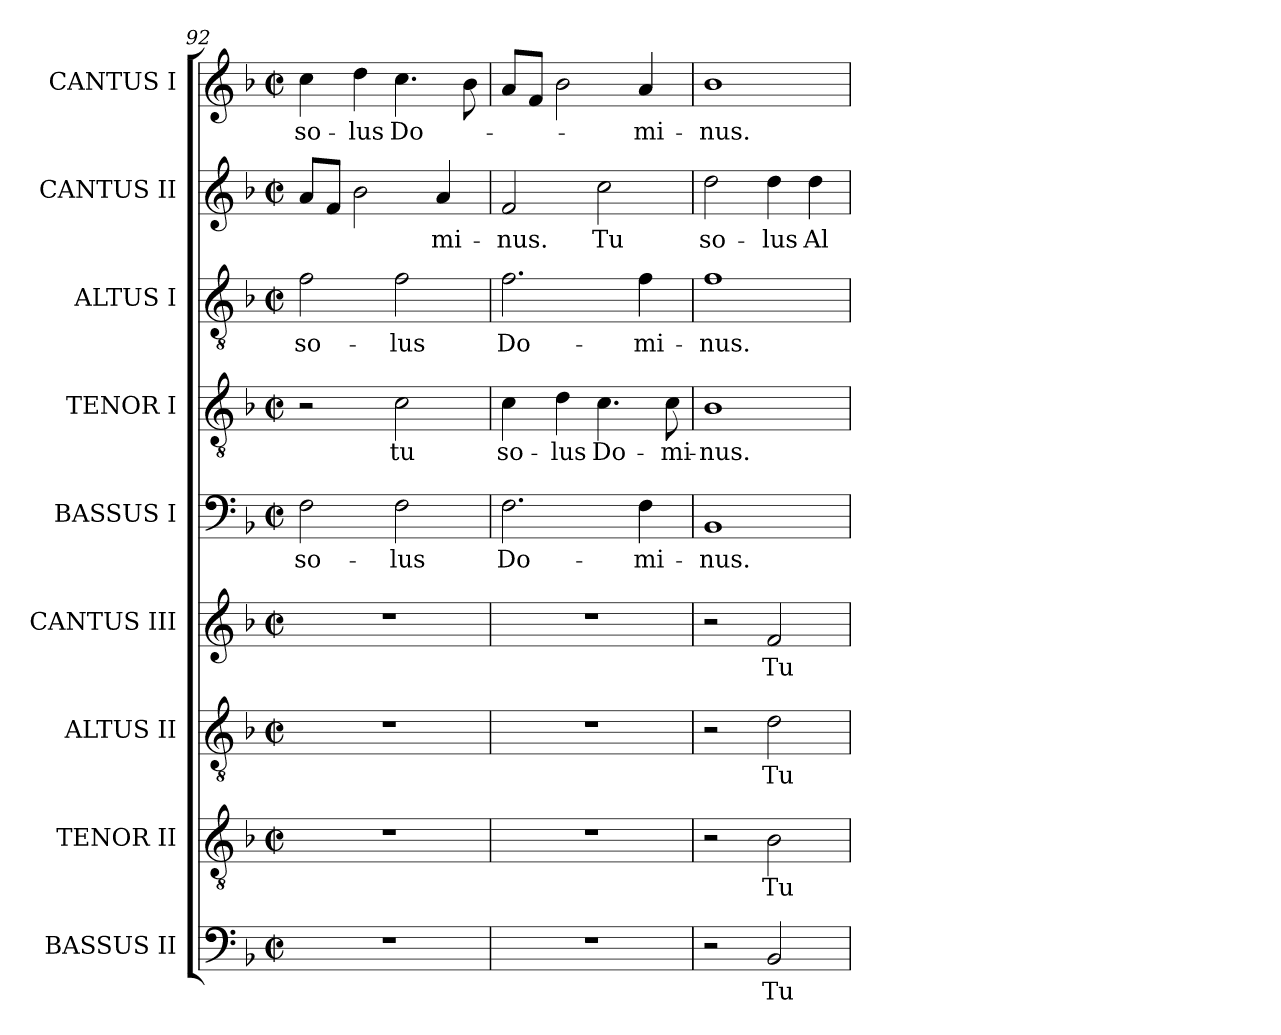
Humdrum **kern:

**kern	**text	**kern	**text	**kern	**text	**kern	**text	**kern	**text	**kern	**text	**kern	**text	**kern	**text	**kern	**text
*part9	*part9	*part8	*part8	*part7	*part7	*part6	*part6	*part5	*part5	*part4	*part4	*part3	*part3	*part2	*part2	*part1	*part1
*staff9	*staff9	*staff8	*staff8	*staff7	*staff7	*staff6	*staff6	*staff5	*staff5	*staff4	*staff4	*staff3	*staff3	*staff2	*staff2	*staff1	*staff1
*I"BASSUS II	*	*I"TENOR II	*	*I"ALTUS II	*	*I"CANTUS III	*	*I"BASSUS I	*	*I"TENOR I	*	*I"ALTUS I	*	*I"CANTUS II	*	*I"CANTUS I	*
*I'B. II	*	*I'T. II	*	*I'A. II	*	*I'C. III	*	*I'B. I	*	*I'T. I	*	*I'A. I	*	*I'C. II	*	*I'C. I	*
*clefF4	*	*clefGv2	*	*clefGv2	*	*clefG2	*	*clefF4	*	*clefGv2	*	*clefGv2	*	*clefG2	*	*clefG2	*
*	*	*ITrd7c12	*	*ITrd7c12	*	*	*	*	*	*ITrd7c12	*	*ITrd7c12	*	*	*	*	*
*k[b-]	*	*k[b-]	*	*k[b-]	*	*k[b-]	*	*k[b-]	*	*k[b-]	*	*k[b-]	*	*k[b-]	*	*k[b-]	*
*F:	*	*F:	*	*F:	*	*F:	*	*F:	*	*F:	*	*F:	*	*F:	*	*F:	*
*M2/2	*	*M2/2	*	*M2/2	*	*M2/2	*	*M2/2	*	*M2/2	*	*M2/2	*	*M2/2	*	*M2/2	*
*met(c|)	*	*met(c|)	*	*met(c|)	*	*met(c|)	*	*met(c|)	*	*met(c|)	*	*met(c|)	*	*met(c|)	*	*met(c|)	*
=92	=92	=92	=92	=92	=92	=92	=92	=92	=92	=92	=92	=92	=92	=92	=92	=92	=92
!	!	!	!	!	!	!	!	!	!LO:LY:b:color=#000000	!	!	!	!	!	!	!	!
!	!	!	!	!	!	!	!	!	!	!	!	!	!LO:LY:b:color=#000000	!	!	!	!
!	!	!	!	!	!	!	!	!	!	!	!	!	!	!	!	!	!LO:LY:b:color=#000000
1r	.	1r	.	1r	.	1r	.	2Fi\	so-	2r	.	2Fi\	so-	8ai/L	.	4cci\	so-
.	.	.	.	.	.	.	.	.	.	.	.	.	.	8fi/J	.	.	.
!	!	!	!	!	!	!	!	!	!	!	!	!	!	!	!	!	!LO:LY:b:color=#000000
.	.	.	.	.	.	.	.	.	.	.	.	.	.	2b-i\	.	4ddi\	-lus
!	!	!	!	!	!	!	!	!	!LO:LY:b:color=#000000	!	!	!	!	!	!	!	!
!	!	!	!	!	!	!	!	!	!	!	!LO:LY:b:color=#000000	!	!	!	!	!	!
!	!	!	!	!	!	!	!	!	!	!	!	!	!LO:LY:b:color=#000000	!	!	!	!
!	!	!	!	!	!	!	!	!	!	!	!	!	!	!	!	!	!LO:LY:b:color=#000000
.	.	.	.	.	.	.	.	2Fi\	-lus	2Ci\	tu	2Fi\	-lus	.	.	4.cci\	Do-
!	!	!	!	!	!	!	!	!	!	!	!	!	!	!	!LO:LY:b:color=#000000	!	!
.	.	.	.	.	.	.	.	.	.	.	.	.	.	4ai/	-mi-	.	.
.	.	.	.	.	.	.	.	.	.	.	.	.	.	.	.	8b-i\	.
=93	=93	=93	=93	=93	=93	=93	=93	=93	=93	=93	=93	=93	=93	=93	=93	=93	=93
!	!	!	!	!	!	!	!	!	!LO:LY:b:color=#000000	!	!	!	!	!	!	!	!
!	!	!	!	!	!	!	!	!	!	!	!LO:LY:b:color=#000000	!	!	!	!	!	!
!	!	!	!	!	!	!	!	!	!	!	!	!	!LO:LY:b:color=#000000	!	!	!	!
!	!	!	!	!	!	!	!	!	!	!	!	!	!	!	!LO:LY:b:color=#000000	!	!
1r	.	1r	.	1r	.	1r	.	2.Fi\	Do-	4Ci\	so-	2.Fi\	Do-	2fi/	-nus.	8ai/L	.
.	.	.	.	.	.	.	.	.	.	.	.	.	.	.	.	8fi/J	.
!	!	!	!	!	!	!	!	!	!	!	!LO:LY:b:color=#000000	!	!	!	!	!	!
.	.	.	.	.	.	.	.	.	.	4Di\	-lus	.	.	.	.	2b-i\	.
!	!	!	!	!	!	!	!	!	!	!	!LO:LY:b:color=#000000	!	!	!	!	!	!
!	!	!	!	!	!	!	!	!	!	!	!	!	!	!	!LO:LY:b:color=#000000	!	!
.	.	.	.	.	.	.	.	.	.	4.Ci\	Do-	.	.	2cci\	Tu	.	.
!	!	!	!	!	!	!	!	!	!LO:LY:b:color=#000000	!	!	!	!	!	!	!	!
!	!	!	!	!	!	!	!	!	!	!	!	!	!LO:LY:b:color=#000000	!	!	!	!
!	!	!	!	!	!	!	!	!	!	!	!	!	!	!	!	!	!LO:LY:b:color=#000000
.	.	.	.	.	.	.	.	4Fi\	-mi-	.	.	4Fi\	-mi-	.	.	4ai/	-mi-
!	!	!	!	!	!	!	!	!	!	!	!LO:LY:b:color=#000000	!	!	!	!	!	!
.	.	.	.	.	.	.	.	.	.	8Ci\	-mi-	.	.	.	.	.	.
=94	=94	=94	=94	=94	=94	=94	=94	=94	=94	=94	=94	=94	=94	=94	=94	=94	=94
!	!	!	!	!	!	!	!	!	!LO:LY:b:color=#000000	!	!	!	!	!	!	!	!
!	!	!	!	!	!	!	!	!	!	!	!LO:LY:b:color=#000000	!	!	!	!	!	!
!	!	!	!	!	!	!	!	!	!	!	!	!	!LO:LY:b:color=#000000	!	!	!	!
!	!	!	!	!	!	!	!	!	!	!	!	!	!	!	!LO:LY:b:color=#000000	!	!
!	!	!	!	!	!	!	!	!	!	!	!	!	!	!	!	!	!LO:LY:b:color=#000000
2r	.	2r	.	2r	.	2r	.	1BB-i	-nus.	1BB-i	-nus.	1Fi	-nus.	2ddi\	so-	1b-i	-nus.
!	!LO:LY:b:color=#000000	!	!	!	!	!	!	!	!	!	!	!	!	!	!	!	!
!	!	!	!LO:LY:b:color=#000000	!	!	!	!	!	!	!	!	!	!	!	!	!	!
!	!	!	!	!	!LO:LY:b:color=#000000	!	!	!	!	!	!	!	!	!	!	!	!
!	!	!	!	!	!	!	!LO:LY:b:color=#000000	!	!	!	!	!	!	!	!	!	!
!	!	!	!	!	!	!	!	!	!	!	!	!	!	!	!LO:LY:b:color=#000000	!	!
2BB-i/	Tu	2BB-i\	Tu	2Di\	Tu	2fi/	Tu	.	.	.	.	.	.	4ddi\	-lus	.	.
!	!	!	!	!	!	!	!	!	!	!	!	!	!	!	!LO:LY:b:color=#000000	!	!
.	.	.	.	.	.	.	.	.	.	.	.	.	.	4ddi\	Al-	.	.
=	=	=	=	=	=	=	=	=	=	=	=	=	=	=	=	=	=
*-	*-	*-	*-	*-	*-	*-	*-	*-	*-	*-	*-	*-	*-	*-	*-	*-	*-
